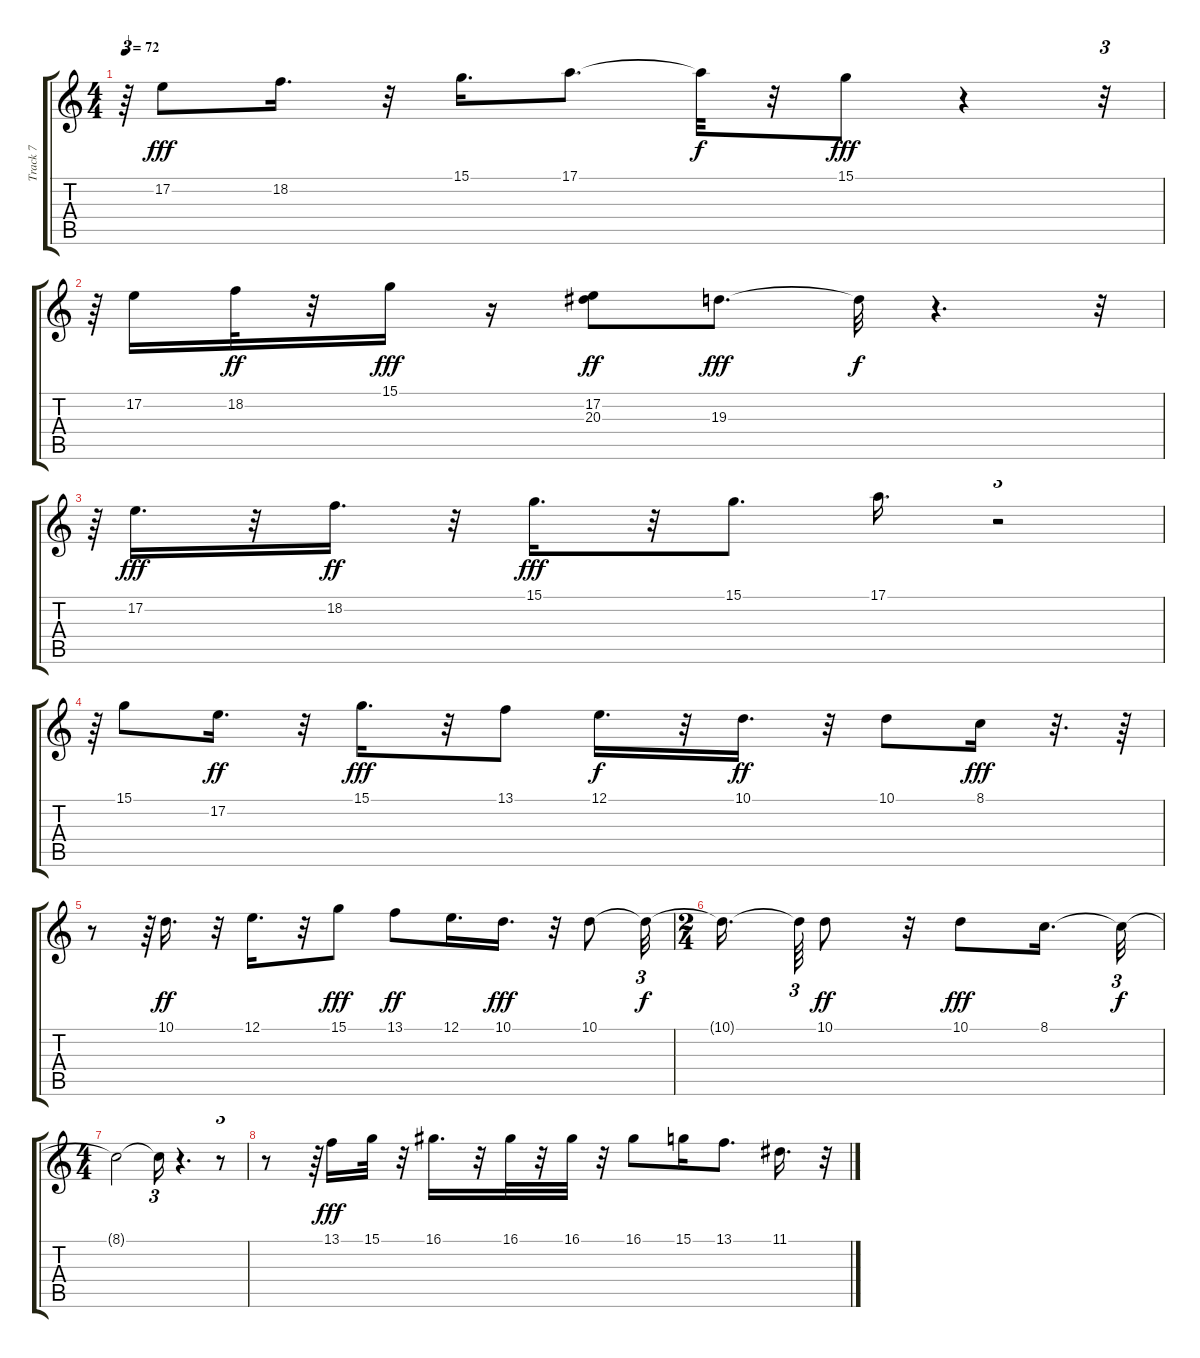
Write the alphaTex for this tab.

\track ("Track 7" "Track 7") {instrument altosax}
\staff {score tabs}
\tuning (E4 B3 G3 D3 A2 E2) {hide}
\ts (4 4)
\tempo 72
\clef g2
\ks c
r.64{tu (3 2) dy fff} 17.2.8 18.2.16{d} r.32 15.1.16{d} 17.1.8{d} 17.1{t}.32{dy f} r.32 15.1.8{dy fff} r.4 r.32{tu (3 2)} |
r.64{tu (3 2)} 17.2.16 18.2.32{dy ff} r.32 15.1.16{dy fff} r.16 (17.2 20.3).8{dy ff} 19.3.8{d dy fff} 19.3{t}.32{dy f} r.4{d} r.32{tu (3 2)} |
r.64{tu (3 2)} 17.2.16{d dy fff} r.32 18.2.16{d dy ff} r.32 15.1.16{d dy fff} r.32 15.1.8{d} 17.1.16{d} r.2{tu (3 2)} |
r.64{tu (3 2)} 15.1.8 17.2.16{d dy ff} r.32 15.1.16{d dy fff} r.32 13.1.8 12.1.16{d dy f} r.32 10.1.16{d dy ff} r.32 10.1.8 8.1.16{dy fff} r.32{d} r.64 |
r.8 r.64{tu (3 2)} 10.1.16{d dy ff} r.32 12.1.16{d} r.32 15.1.8{dy fff} 13.1.8{dy ff} 12.1.16{d} 10.1.16{d dy fff} r.32 10.1.8 10.1{t}.32{tu (3 2) dy f} |
\ts (2 4)
10.1{t}.16{d beam splitsecondary} 10.1{t}.64{tu (3 2)} 10.1.8{dy ff} r.32 10.1.8{dy fff} 8.1.16{d} 8.1{t}.32{tu (3 2) dy f} |
\ts (4 4)
8.1{t}.2 8.1{t}.16{tu (3 2)} r.4{d} r.8{tu (3 2)} |
r.8 r.64{tu (3 2)} 13.1.16{dy fff} 15.1.32 r.32 16.1.16{d} r.32 16.1.32 r.32 16.1.32 r.32 16.1.8 15.1.16 13.1.8{d} 11.1.16{d} r.32{tu (3 2)}
